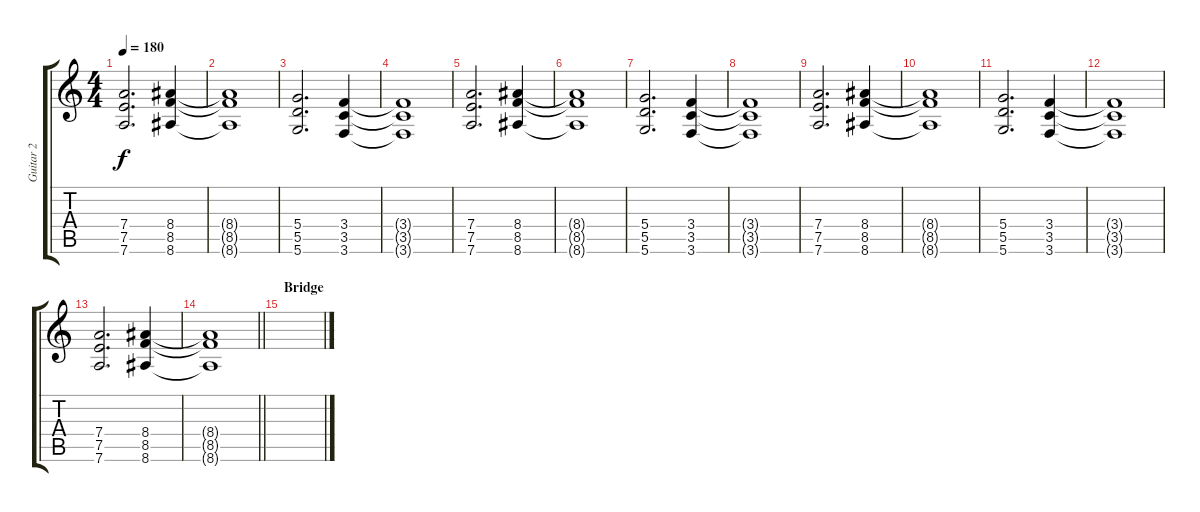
\track ("Guitar 2" "Guitar 2") {instrument distortionguitar}
\staff {score tabs}
\tuning (E4 B3 G3 D3 A2 D2) {hide}
\ts (4 4)
\tempo 180
\clef g2
\ks c
(7.4 7.5 7.6).2{d dy f} (8.4 8.5 8.6).4 |
(8.4{t} 8.5{t} 8.6{t}).1 |
(5.4 5.5 5.6).2{d} (3.4 3.5 3.6).4 |
(3.4{t} 3.5{t} 3.6{t}).1 |
(7.4 7.5 7.6).2{d} (8.4 8.5 8.6).4 |
(8.4{t} 8.5{t} 8.6{t}).1 |
(5.4 5.5 5.6).2{d} (3.4 3.5 3.6).4 |
(3.4{t} 3.5{t} 3.6{t}).1 |
(7.4 7.5 7.6).2{d} (8.4 8.5 8.6).4 |
(8.4{t} 8.5{t} 8.6{t}).1 |
(5.4 5.5 5.6).2{d} (3.4 3.5 3.6).4 |
(3.4{t} 3.5{t} 3.6{t}).1 |
(7.4 7.5 7.6).2{d} (8.4 8.5 8.6).4 |
\barLineRight lightlight
(8.4{t} 8.5{t} 8.6{t}).1 |
\section ("" "Bridge")
